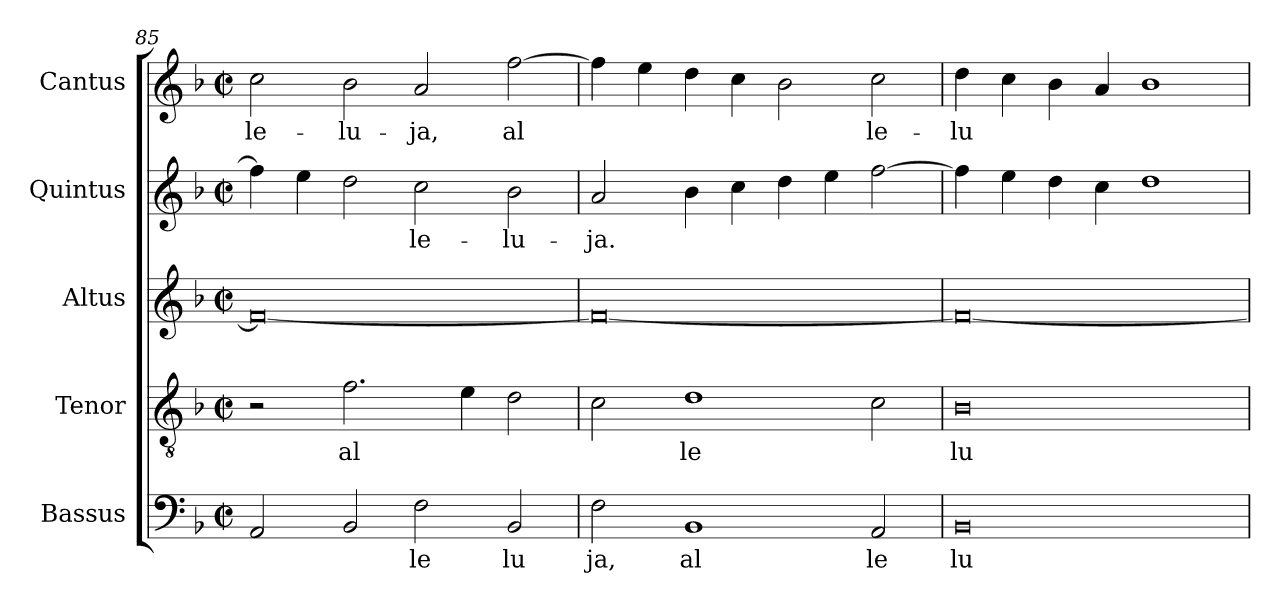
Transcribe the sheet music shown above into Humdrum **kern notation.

**kern	**text	**kern	**text	**kern	**text	**kern	**text	**kern	**text
*part5	*part5	*part4	*part4	*part3	*part3	*part2	*part2	*part1	*part1
*staff5	*staff5	*staff4	*staff4	*staff3	*staff3	*staff2	*staff2	*staff1	*staff1
*I"Bassus	*	*I"Tenor	*	*I"Altus	*	*I"Quintus	*	*I"Cantus	*
*clefF4	*	*clefGv2	*	*clefG2	*	*clefG2	*	*clefG2	*
*k[b-]	*	*k[b-]	*	*k[b-]	*	*k[b-]	*	*k[b-]	*
*F:	*	*F:	*	*F:	*	*F:	*	*F:	*
*M2/2	*	*M2/2	*	*M2/2	*	*M2/2	*	*M2/2	*
*met(c|)	*	*met(c|)	*	*met(c|)	*	*met(c|)	*	*met(c|)	*
=85	=85	=85	=85	=85	=85	=85	=85	=85	=85
!	!LO:LY:b:cj	!	!	!	!LO:LY:b:cj	!	!LO:LY:b:cj	!	!LO:LY:b:cj
2AA/	.	2r	.	0f_<	.	4ff\]	--	2cc\	-le-
!	!	!	!	!	!	!	!LO:LY:b:cj	!	!
.	.	.	.	.	.	4ee\	--	.	.
!	!LO:LY:b:cj	!	!LO:LY:b:cj	!	!	!	!LO:LY:b:cj	!	!LO:LY:b:cj
2BB-/	.	2.f\	al	.	.	2dd\	--	2b-\	-lu-
!	!LO:LY:b:cj	!	!	!	!	!	!LO:LY:b:cj	!	!LO:LY:b:cj
2F\	le	.	.	.	.	2cc\	-le-	2a/	-ja,
!	!	!	!LO:LY:b:cj	!	!	!	!	!	!
.	.	4e\	.	.	.	.	.	.	.
!	!LO:LY:b:cj	!	!LO:LY:b:cj	!	!	!	!LO:LY:b:cj	!	!LO:LY:b:cj
2BB-/	lu	2d\	.	.	.	2b-\	-lu-	[>2ff\	al-
=86	=86	=86	=86	=86	=86	=86	=86	=86	=86
!	!LO:LY:b:cj	!	!LO:LY:b:cj	!	!LO:LY:b:cj	!	!LO:LY:b:cj	!	!LO:LY:b:cj
2F\	ja,	2c\	.	0f_<	.	2a/	-ja.	4ff\]	--
!	!	!	!	!	!	!	!	!	!LO:LY:b:cj
.	.	.	.	.	.	.	.	4ee\	--
!	!LO:LY:b:cj	!	!LO:LY:b:cj	!	!	!	!LO:LY:b:cj	!	!LO:LY:b:cj
1BB-	al	1d	le	.	.	4b-\	.	4dd\	--
!	!	!	!	!	!	!	!LO:LY:b:cj	!	!LO:LY:b:cj
.	.	.	.	.	.	4cc\	.	4cc\	--
!	!	!	!	!	!	!	!LO:LY:b:cj	!	!LO:LY:b:cj
.	.	.	.	.	.	4dd\	.	2b-\	--
!	!	!	!	!	!	!	!LO:LY:b:cj	!	!
.	.	.	.	.	.	4ee\	.	.	.
!	!LO:LY:b:cj	!	!LO:LY:b:cj	!	!	!	!LO:LY:b:cj	!	!LO:LY:b:cj
2AA/	le	2c\	.	.	.	[>2ff\	.	2cc\	-le-
=87	=87	=87	=87	=87	=87	=87	=87	=87	=87
!	!LO:LY:b:cj	!	!LO:LY:b:cj	!	!LO:LY:b:cj	!	!LO:LY:b:cj	!	!LO:LY:b:cj
0BB-	lu	0B-	lu	0f_<	.	4ff\]	.	4dd\	-lu-
!	!	!	!	!	!	!	!LO:LY:b:cj	!	!LO:LY:b:cj
.	.	.	.	.	.	4ee\	.	4cc\	--
!	!	!	!	!	!	!	!LO:LY:b:cj	!	!LO:LY:b:cj
.	.	.	.	.	.	4dd\	.	4b-\	--
!	!	!	!	!	!	!	!LO:LY:b:cj	!	!LO:LY:b:cj
.	.	.	.	.	.	4cc\	.	4a/	--
!	!	!	!	!	!	!	!LO:LY:b:cj	!	!LO:LY:b:cj
.	.	.	.	.	.	1dd	.	1b-	--
=	=	=	=	=	=	=	=	=	=
*-	*-	*-	*-	*-	*-	*-	*-	*-	*-
